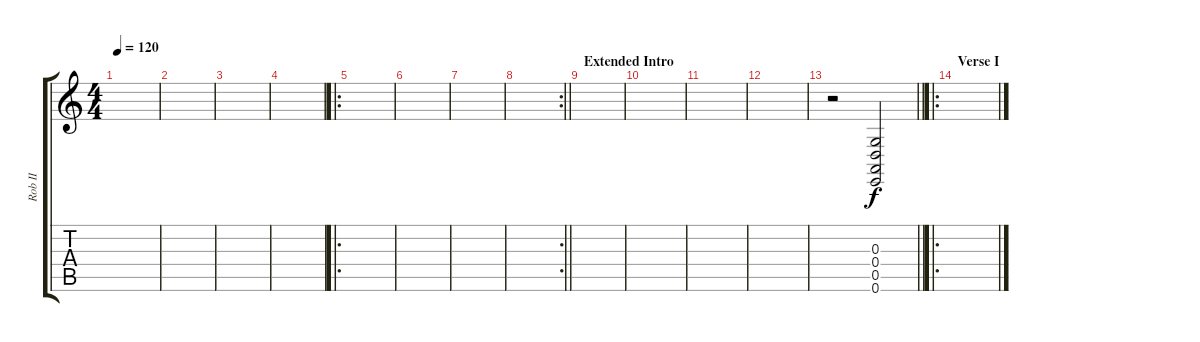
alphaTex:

\track ("Rob II" "Rob II") {instrument reversecymbal}
\staff {score tabs}
\tuning (E4 B3 G3 D3 A2 E2) {hide}
\ts (4 4)
\tempo 120
\clef g2
\ks c
|
|
|
|
\ro
|
|
|
\rc 2
\barLineRight lightlight
|
\section ("" "Extended Intro")
|
|
|
|
\barLineRight lightlight
r.2 (0.3 0.4 0.5 0.6).2 |
\ro
\section ("" "Verse I")
